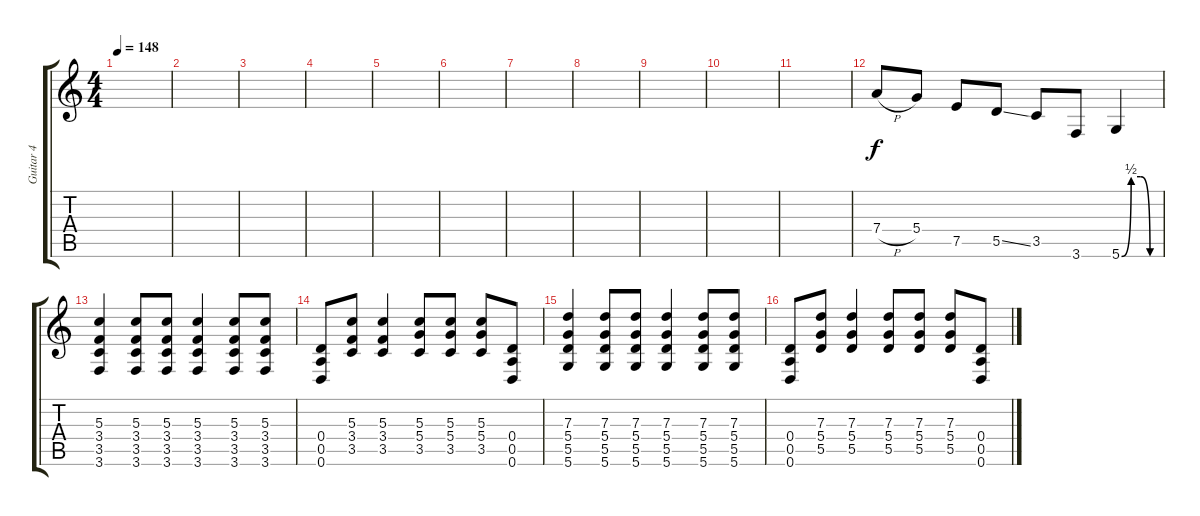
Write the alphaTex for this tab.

\track ("Guitar 4" "Guitar 4") {instrument distortionguitar}
\staff {score tabs}
\tuning (E4 B3 G3 D3 A2 D2) {hide}
\ts (4 4)
\tempo 148
\clef g2
\ks c
|
|
|
|
|
|
|
|
|
|
|
7.4{h}.8{volume 11} 5.4.8 7.5.8 5.5{ss}.8 3.5.8 3.6.8 5.6{be (custom 0 0 15 2 30 2 45 0 60 0)}.4 |
(5.3 3.4 3.5 3.6).4 (5.3 3.4 3.5 3.6).8 (5.3 3.4 3.5 3.6).8 (5.3 3.4 3.5 3.6).4 (5.3 3.4 3.5 3.6).8 (5.3 3.4 3.5 3.6).8 |
(0.4 0.5 0.6).8 (5.3 3.4 3.5).8 (5.3 3.4 3.5).4 (5.3 5.4 3.5).8 (5.3 5.4 3.5).8 (5.3 5.4 3.5).8 (0.4 0.5 0.6).8 |
(7.3 5.4 5.5 5.6).4 (7.3 5.4 5.5 5.6).8 (7.3 5.4 5.5 5.6).8 (7.3 5.4 5.5 5.6).4 (7.3 5.4 5.5 5.6).8 (7.3 5.4 5.5 5.6).8 |
(0.4 0.5 0.6).8 (7.3 5.4 5.5).8 (7.3 5.4 5.5).4 (7.3 5.4 5.5).8 (7.3 5.4 5.5).8 (7.3 5.4 5.5).8 (0.4 0.5 0.6).8
